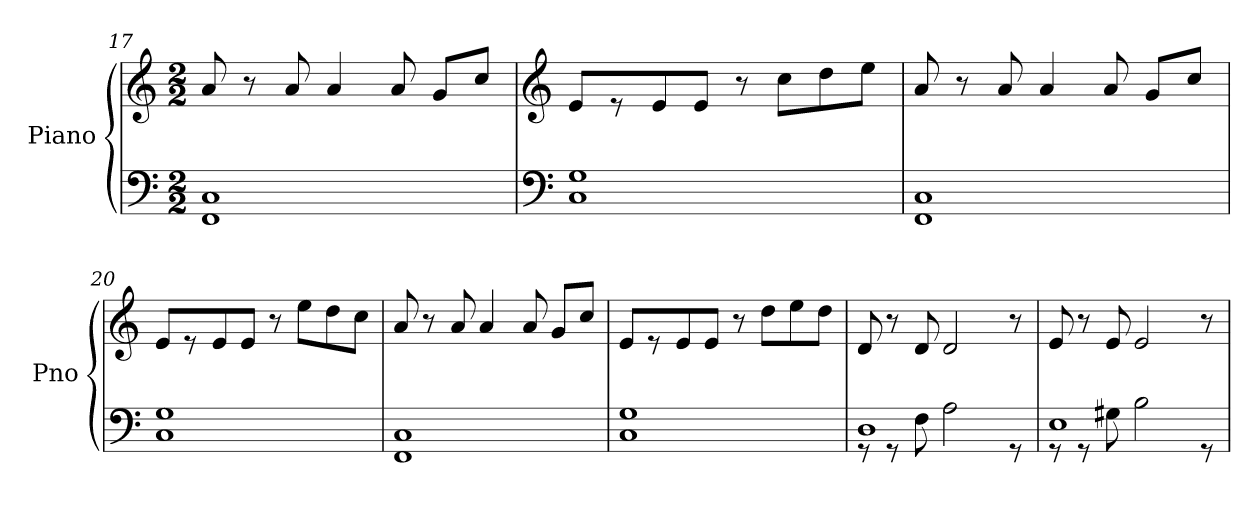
**kern	**kern
*part1	*part1
*staff2	*staff1
*I"Piano	*
*I'Pno	*
*clefF4	*clefG2
*k[]	*k[]
*C:	*C:
*M2/2	*M2/2
=17	=17
*^	*
1C	1FF	8a/
.	.	8r
.	.	8a/
.	.	4a/
.	.	8a/
.	.	8g/L
.	.	8cc/J
!!LO:PB:g=z
=18	=18	=18
*clefF4	*	*clefG2
1G	1C	8e/L
.	.	8r
.	.	8e/
.	.	8e/J
.	.	8r
.	.	8cc\L
.	.	8dd\
.	.	8ee\J
=19	=19	=19
1C	1FF	8a/
.	.	8r
.	.	8a/
.	.	4a/
.	.	8a/
.	.	8g/L
.	.	8cc/J
=20	=20	=20
1G	1C	8e/L
.	.	8r
.	.	8e/
.	.	8e/J
.	.	8r
.	.	8ee\L
.	.	8dd\
.	.	8cc\J
=21	=21	=21
1C	1FF	8a/
.	.	8r
.	.	8a/
.	.	4a/
.	.	8a/
.	.	8g/L
.	.	8cc/J
=22	=22	=22
1G	1C	8e/L
.	.	8r
.	.	8e/
.	.	8e/J
.	.	8r
.	.	8dd\L
.	.	8ee\
.	.	8dd\J
!!LO:LB:g=z
=23	=23	=23
1D	8r	8d/
.	8r	8r
.	8F\	8d/
.	2A\	2d/
.	8r	8r
=24	=24	=24
1E	8r	8e/
.	8r	8r
.	8G#X\	8e/
.	2B\	2e/
.	8r	8r
*v	*v	*
=	=
*-	*-
